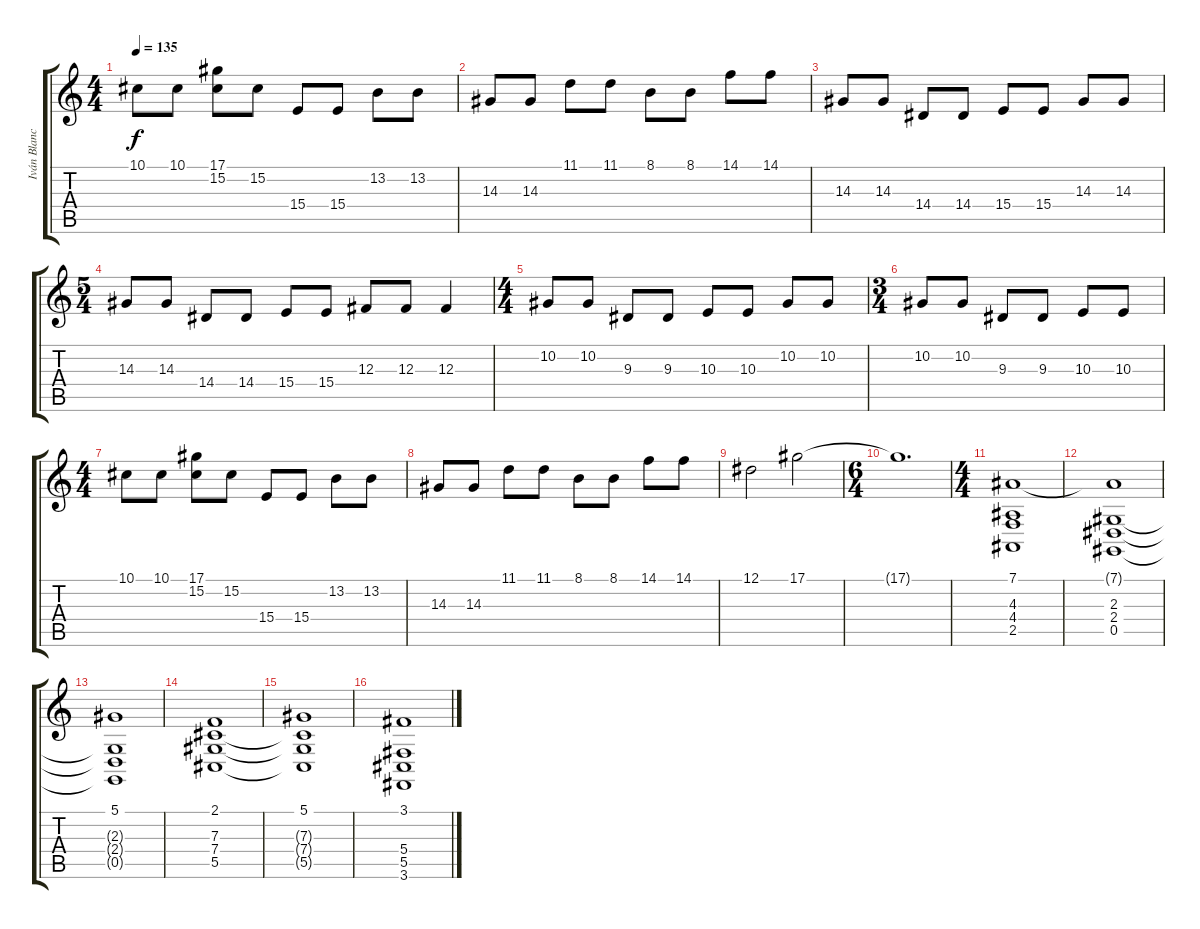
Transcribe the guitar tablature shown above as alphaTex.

\track ("Iván Blanco (I)" "Iván Blanc") {instrument pad2warm}
\staff {score tabs}
\tuning (Eb4 Bb3 Gb3 Db3 Ab2 Eb2) {hide}
\ts (4 4)
\tempo 135
\clef g2
\ks c
10.1.8{dy f} 10.1.8 (17.1 15.2).8 15.2.8 15.4.8 15.4.8 13.2.8 13.2.8 |
14.3.8 14.3.8 11.1.8 11.1.8 8.1.8 8.1.8 14.1.8 14.1.8 |
14.3.8 14.3.8 14.4.8 14.4.8 15.4.8 15.4.8 14.3.8 14.3.8 |
\ts (5 4)
14.3.8 14.3.8 14.4.8 14.4.8 15.4.8 15.4.8 12.3.8 12.3.8 12.3.4 |
\ts (4 4)
10.2.8 10.2.8 9.3.8 9.3.8 10.3.8 10.3.8 10.2.8 10.2.8 |
\ts (3 4)
10.2.8 10.2.8 9.3.8 9.3.8 10.3.8 10.3.8 |
\ts (4 4)
10.1.8 10.1.8 (17.1 15.2).8 15.2.8 15.4.8 15.4.8 13.2.8 13.2.8 |
14.3.8 14.3.8 11.1.8 11.1.8 8.1.8 8.1.8 14.1.8 14.1.8 |
12.1.2 17.1.2 |
\ts (6 4)
17.1{t}.1{d} |
\ts (4 4)
(7.1 4.3 4.4 2.5).1{instrument choiraahs} |
(7.1{t} 2.3 2.4 0.5).1 |
(5.1 2.3{t} 2.4{t} 0.5{t}).1 |
(2.1 7.3 7.4 5.5).1 |
(5.1 7.3{t} 7.4{t} 5.5{t}).1 |
(3.1 5.4 5.5 3.6).1
